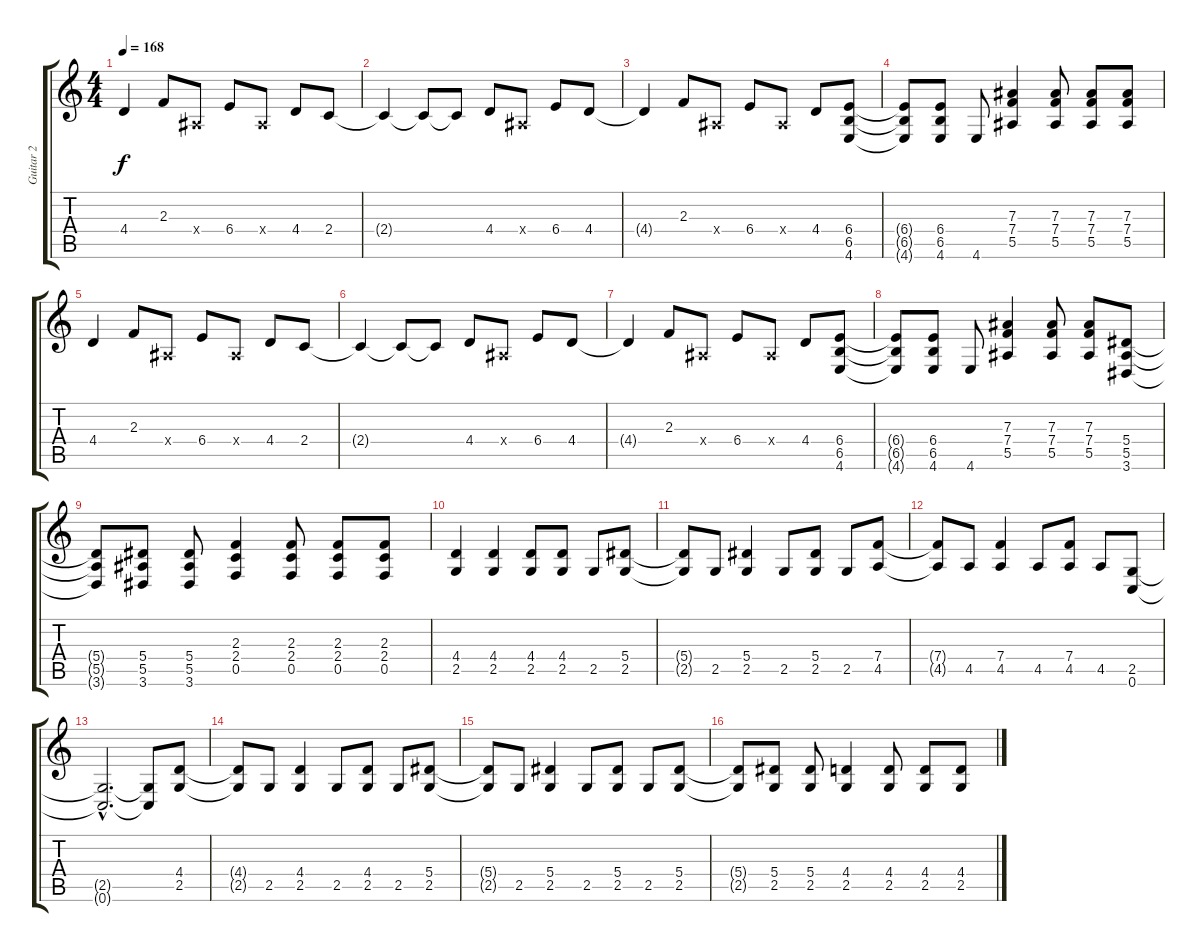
\track ("Guitar 2" "Guitar 2") {instrument distortionguitar}
\staff {score tabs}
\tuning (C4 G3 Eb3 Bb2 F2 C2) {hide}
\ts (4 4)
\tempo 168
\clef g2
\ks c
4.4.4{dy f} 2.3.8 0.4{x}.8 6.4.8 0.4{x}.8 4.4.8 2.4.8 |
2.4{t}.4 2.4{t}.8 2.4{t}.8 4.4.8 0.4{x}.8 6.4.8 4.4.8 |
4.4{t}.4 2.3.8 0.4{x}.8 6.4.8 0.4{x}.8 4.4.8 (6.4 6.5 4.6).8 |
(6.4{t} 6.5{t} 4.6{t}).8 (6.4 6.5 4.6).8 4.6.8 (7.3 7.4 5.5).4 (7.3 7.4 5.5).8 (7.3 7.4 5.5).8 (7.3 7.4 5.5).8 |
4.4.4 2.3.8 0.4{x}.8 6.4.8 0.4{x}.8 4.4.8 2.4.8 |
2.4{t}.4 2.4{t}.8 2.4{t}.8 4.4.8 0.4{x}.8 6.4.8 4.4.8 |
4.4{t}.4 2.3.8 0.4{x}.8 6.4.8 0.4{x}.8 4.4.8 (6.4 6.5 4.6).8 |
(6.4{t} 6.5{t} 4.6{t}).8 (6.4 6.5 4.6).8 4.6.8 (7.3 7.4 5.5).4 (7.3 7.4 5.5).8 (7.3 7.4 5.5).8 (5.4 5.5 3.6).8 |
(5.4{t} 5.5{t} 3.6{t}).8 (5.4 5.5 3.6).8 (5.4 5.5 3.6).8 (2.3 2.4 0.5).4 (2.3 2.4 0.5).8 (2.3 2.4 0.5).8 (2.3 2.4 0.5).8 |
(4.4 2.5).4 (4.4 2.5).4 (4.4 2.5).8 (4.4 2.5).8 2.5.8 (5.4 2.5).8 |
(5.4{t} 2.5{t}).8 2.5.8 (5.4 2.5).4 2.5.8 (5.4 2.5).8 2.5.8 (7.4 4.5).8 |
(7.4{t} 4.5{t}).8 4.5.8 (7.4 4.5).4 4.5.8 (7.4 4.5).8 4.5.8 (2.5 0.6).8 |
(2.5{hac t} 0.6{hac t}).2{d} (2.5{t} 0.6{t}).8 (4.4 2.5).8 |
(4.4{t} 2.5{t}).8 2.5.8 (4.4 2.5).4 2.5.8 (4.4 2.5).8 2.5.8 (5.4 2.5).8 |
(5.4{t} 2.5{t}).8 2.5.8 (5.4 2.5).4 2.5.8 (5.4 2.5).8 2.5.8 (5.4 2.5).8 |
(5.4{t} 2.5{t}).8 (5.4 2.5).8 (5.4 2.5).8 (4.4 2.5).4 (4.4 2.5).8 (4.4 2.5).8 (4.4 2.5).8
